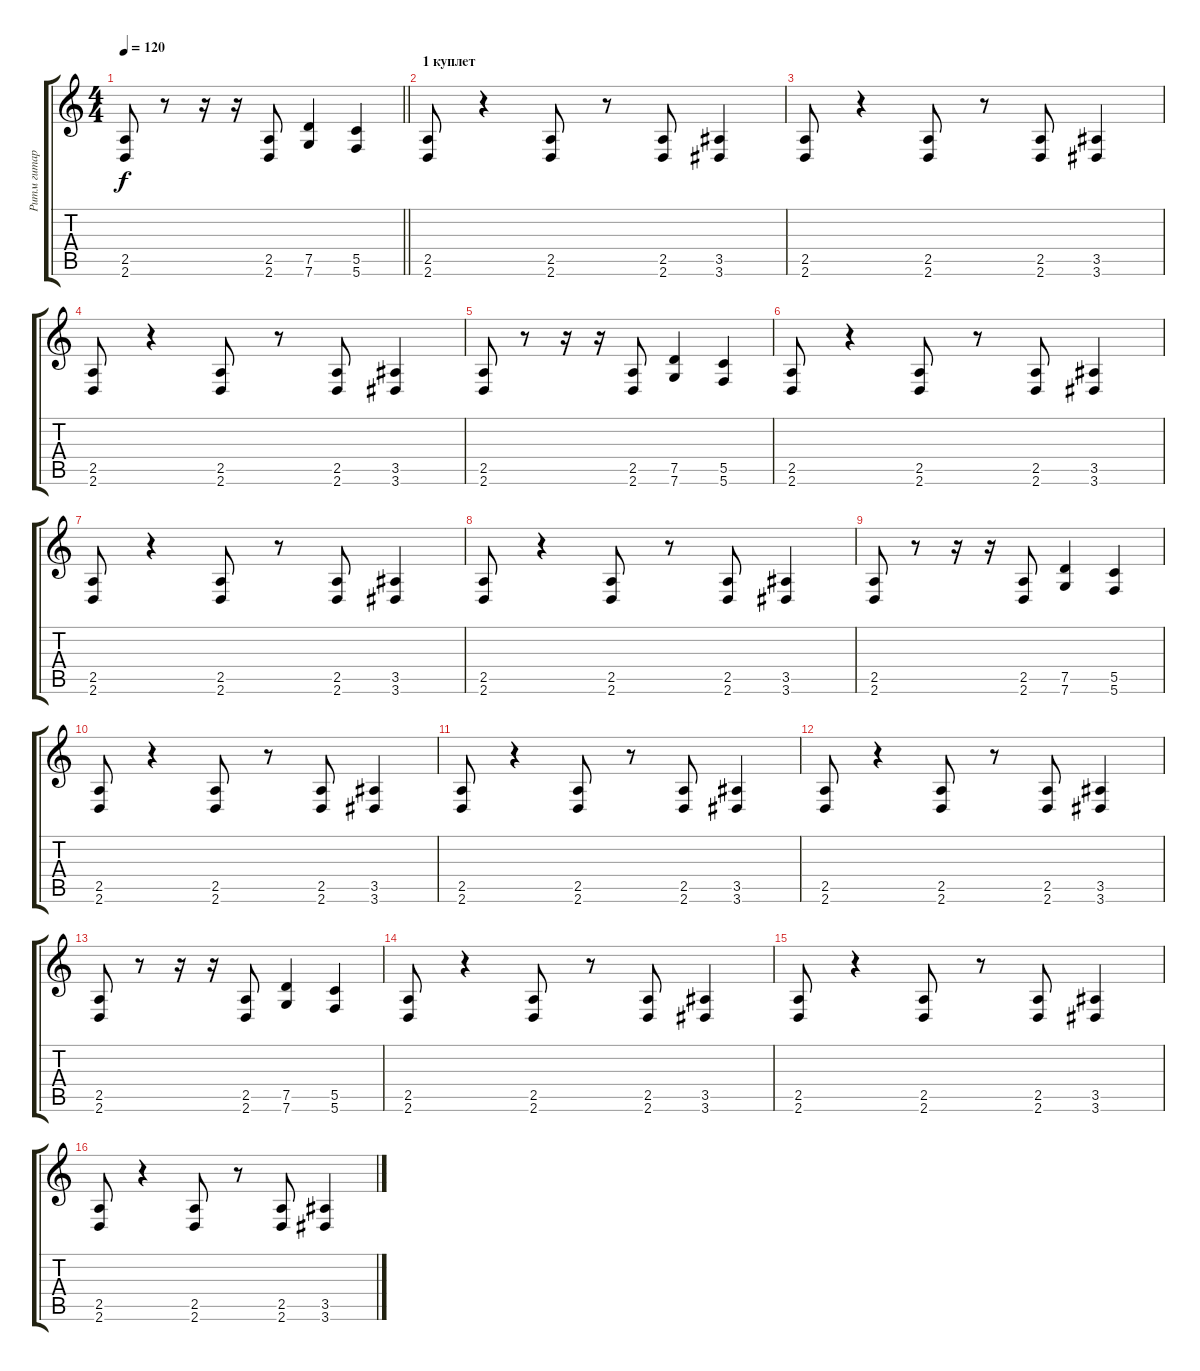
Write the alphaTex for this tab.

\track ("Ритм гитара" "Ритм гитар") {instrument overdrivenguitar}
\staff {score tabs}
\tuning (D4 A3 F3 C3 G2 C2) {hide}
\ts (4 4)
\tempo 120
\clef g2
\barLineRight lightlight
\ks c
(2.5 2.6).8{dy f} r.8 r.16 r.16 (2.5 2.6).8 (7.5 7.6).4 (5.5 5.6).4 |
\section ("" "1 куплет")
(2.5 2.6).8 r.4 (2.5 2.6).8 r.8 (2.5 2.6).8 (3.5 3.6).4 |
(2.5 2.6).8 r.4 (2.5 2.6).8 r.8 (2.5 2.6).8 (3.5 3.6).4 |
(2.5 2.6).8 r.4 (2.5 2.6).8 r.8 (2.5 2.6).8 (3.5 3.6).4 |
(2.5 2.6).8 r.8 r.16 r.16 (2.5 2.6).8 (7.5 7.6).4 (5.5 5.6).4 |
(2.5 2.6).8 r.4 (2.5 2.6).8 r.8 (2.5 2.6).8 (3.5 3.6).4 |
(2.5 2.6).8 r.4 (2.5 2.6).8 r.8 (2.5 2.6).8 (3.5 3.6).4 |
(2.5 2.6).8 r.4 (2.5 2.6).8 r.8 (2.5 2.6).8 (3.5 3.6).4 |
(2.5 2.6).8 r.8 r.16 r.16 (2.5 2.6).8 (7.5 7.6).4 (5.5 5.6).4 |
(2.5 2.6).8 r.4 (2.5 2.6).8 r.8 (2.5 2.6).8 (3.5 3.6).4 |
(2.5 2.6).8 r.4 (2.5 2.6).8 r.8 (2.5 2.6).8 (3.5 3.6).4 |
(2.5 2.6).8 r.4 (2.5 2.6).8 r.8 (2.5 2.6).8 (3.5 3.6).4 |
(2.5 2.6).8 r.8 r.16 r.16 (2.5 2.6).8 (7.5 7.6).4 (5.5 5.6).4 |
(2.5 2.6).8 r.4 (2.5 2.6).8 r.8 (2.5 2.6).8 (3.5 3.6).4 |
(2.5 2.6).8 r.4 (2.5 2.6).8 r.8 (2.5 2.6).8 (3.5 3.6).4 |
(2.5 2.6).8 r.4 (2.5 2.6).8 r.8 (2.5 2.6).8 (3.5 3.6).4
